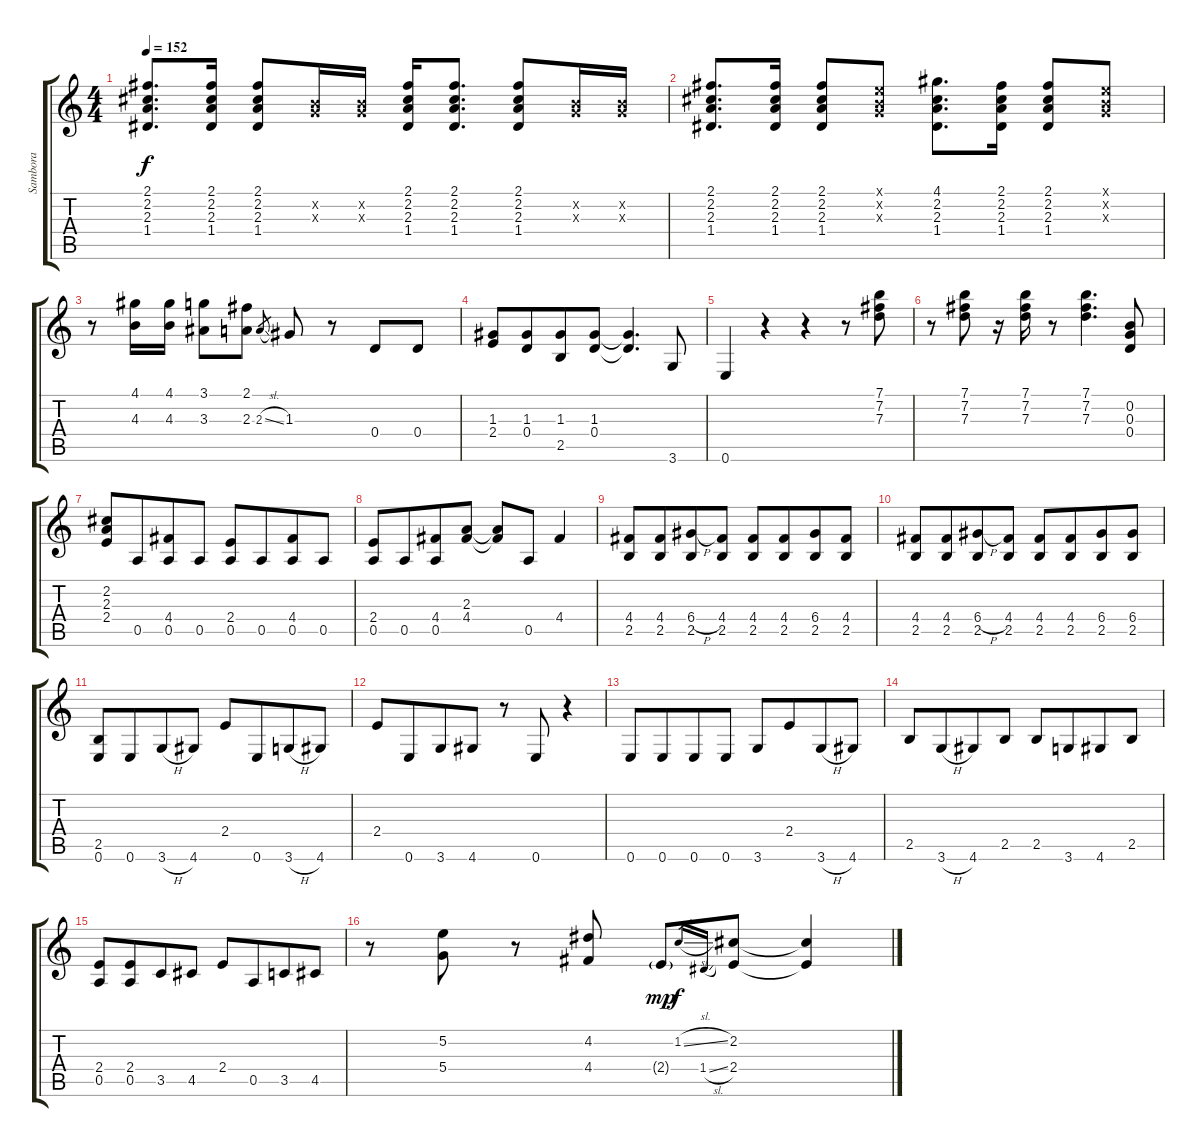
\track ("Sambora" "Sambora") {instrument acousticguitarsteel}
\staff {score tabs}
\tuning (E4 B3 G3 D3 A2 E2) {hide}
\ts (4 4)
\tempo 152
\clef g2
\ks c
(2.1 2.2 2.3 1.4).8{d dy f} (2.1 2.2 2.3 1.4).16 (2.1 2.2 2.3 1.4).8 (0.2{x} 0.3{x}).16 (0.2{x} 0.3{x}).16 (2.1 2.2 2.3 1.4).16 (2.1 2.2 2.3 1.4).8{d} (2.1 2.2 2.3 1.4).8 (0.2{x} 0.3{x}).16 (0.2{x} 0.3{x}).16 |
(2.1 2.2 2.3 1.4).8{d} (2.1 2.2 2.3 1.4).16 (2.1 2.2 2.3 1.4).8 (0.1{x} 0.2{x} 0.3{x}).8 (4.1 2.2 2.3 1.4).8{d} (2.1 2.2 2.3 1.4).16 (2.1 2.2 2.3 1.4).8 (0.1{x} 0.2{x} 0.3{x}).8 |
r.8 (4.1 4.3).16 (4.1 4.3).16 (3.1 3.3).8 (2.1 2.3).8 2.3{sl}.8{gr} 1.3.8 r.8 0.4.8 0.4.8 |
(1.3 2.4).8 (1.3 0.4).8{beam merge} (1.3 2.5).8 (1.3 0.4).8 (1.3{t} 0.4{t}).4{d} 3.6.8 |
0.6.4 r.4 r.4 r.8 (7.1 7.2 7.3).8 |
r.8 (7.1 7.2 7.3).8 r.16 (7.1 7.2 7.3).16 r.8 (7.1 7.2 7.3).4{d} (0.2 0.3 0.4).8 |
(2.2 2.3 2.4).8 0.5.8{beam merge} (4.4 0.5).8 0.5.8 (2.4 0.5).8 0.5.8{beam merge} (4.4 0.5).8 0.5.8 |
(2.4 0.5).8 0.5.8{beam merge} (4.4 0.5).8 (2.3 4.4).8 (2.3{t} 4.4{t}).8 0.5.8 4.4.4 |
(4.4 2.5).8 (4.4 2.5).8{beam merge} (6.4{h} 2.5).8 (4.4 2.5).8 (4.4 2.5).8 (4.4 2.5).8{beam merge} (6.4 2.5).8 (4.4 2.5).8 |
(4.4 2.5).8 (4.4 2.5).8{beam merge} (6.4{h} 2.5).8 (4.4 2.5).8 (4.4 2.5).8 (4.4 2.5).8{beam merge} (6.4 2.5).8 (6.4 2.5).8 |
(2.5 0.6).8 0.6.8{beam merge} 3.6{h}.8 4.6.8 2.4.8 0.6.8{beam merge} 3.6{h}.8 4.6.8 |
2.4.8 0.6.8{beam merge} 3.6.8 4.6.8 r.8 0.6.8 r.4 |
0.6.8 0.6.8{beam merge} 0.6.8 0.6.8 3.6.8 2.4.8{beam merge} 3.6{h}.8 4.6.8 |
2.5.8 3.6{h}.8{beam merge} 4.6.8 2.5.8 2.5.8 3.6.8{beam merge} 4.6.8 2.5.8 |
(2.4 0.5).8 (2.4 0.5).8{beam merge} 3.5.8 4.5.8 2.4.8 0.5.8{beam merge} 3.5.8 4.5.8 |
r.8 (5.2 5.4).8 r.8 (4.2 4.4).8 2.4{g}.8{dy mp} 1.2{sl}.16{gr dy f} 1.4{sl}.16{gr} (2.2 2.4).8 (2.2{t} 2.4{t}).4
